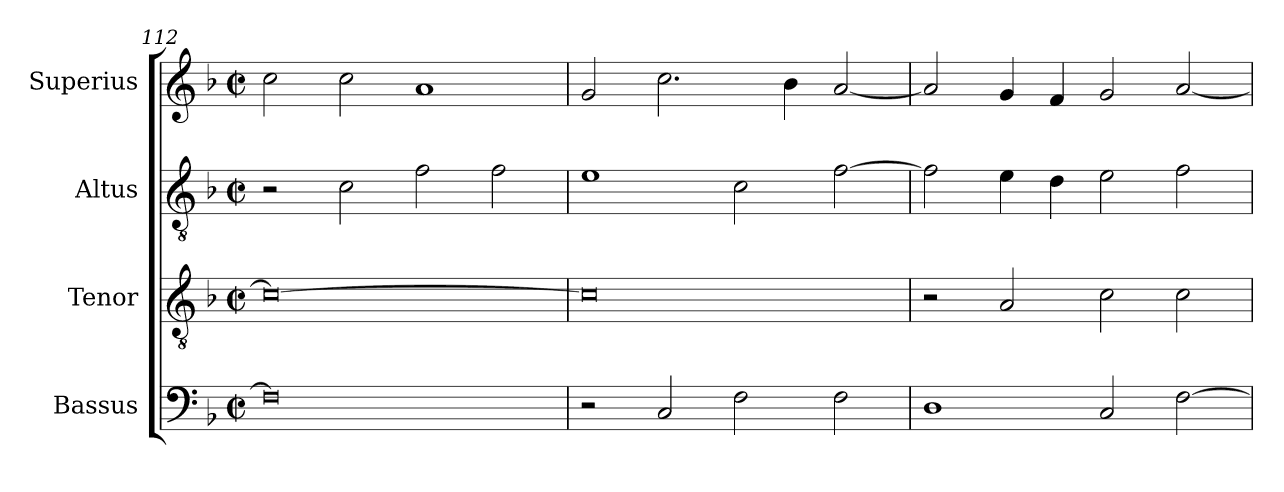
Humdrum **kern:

**kern	**kern	**kern	**kern
*part4	*part3	*part2	*part1
*staff4	*staff3	*staff2	*staff1
*I"Bassus	*I"Tenor	*I"Altus	*I"Superius
*I'B.	*I'T.	*I'A.	*I'S.
*clefF4	*clefGv2	*clefGv2	*clefG2
*	*ITrd7c12	*ITrd7c12	*
*k[b-]	*k[b-]	*k[b-]	*k[b-]
*F:	*F:	*F:	*F:
*M2/2	*M2/2	*M2/2	*M2/2
*met(c|)	*met(c|)	*met(c|)	*met(c|)
=112	=112	=112	=112
0Fi]	0Ci_>	2r	2cci\
.	.	2Ci\	2cci\
.	.	2Fi\	1ai
.	.	2Fi\	.
!!LO:LB:g=z
=113	=113	=113	=113
2r	0Ci]	1Ei	2gi/
2Ci/	.	.	2.cci\
2Fi\	.	2Ci\	.
.	.	.	4b-i\
2Fi\	.	[>2Fi\	[<2ai/
=114	=114	=114	=114
1Di	2r	2Fi\]	2ai/]
.	2AAi/	4Ei\	4gi/
.	.	4Di\	4fi/
2Ci/	2Ci\	2Ei\	2gi/
[>2Fi\	2Ci\	2Fi\	[<2ai/
=	=	=	=
*-	*-	*-	*-
